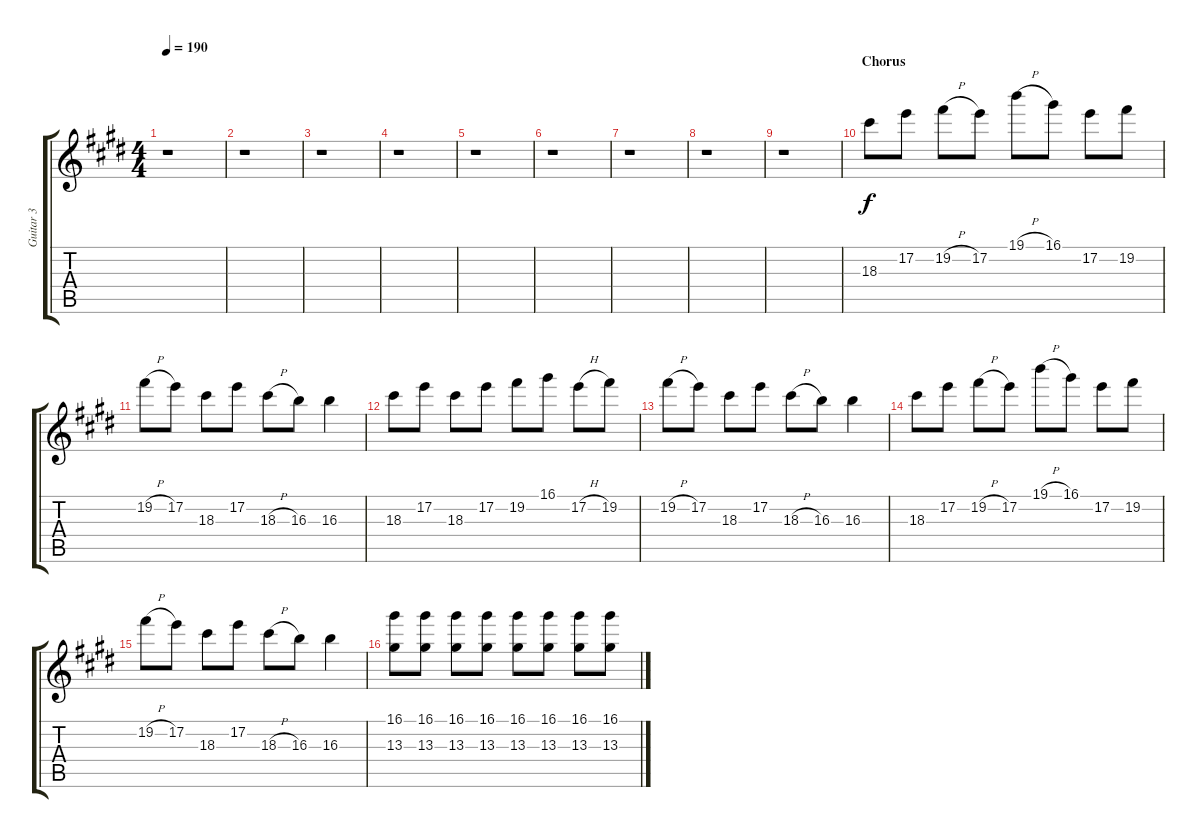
\track ("Guitar 3" "Guitar 3") {instrument distortionguitar}
\staff {score tabs}
\tuning (E4 B3 G3 D3 A2 E2) {hide}
\ts (4 4)
\tempo 190
\clef g2
\ks e
r.1{dy f} |
r.1 |
r.1 |
r.1 |
r.1 |
r.1 |
r.1 |
r.1 |
r.1 |
\section ("" "Chorus")
18.3.8 17.2.8 19.2{h}.8 17.2.8 19.1{h}.8 16.1.8 17.2.8 19.2.8 |
19.2{h}.8 17.2.8 18.3.8 17.2.8 18.3{h}.8 16.3.8 16.3.4 |
18.3.8 17.2.8 18.3.8 17.2.8 19.2.8 16.1.8 17.2{h}.8 19.2.8 |
19.2{h}.8 17.2.8 18.3.8 17.2.8 18.3{h}.8 16.3.8 16.3.4 |
18.3.8 17.2.8 19.2{h}.8 17.2.8 19.1{h}.8 16.1.8 17.2.8 19.2.8 |
19.2{h}.8 17.2.8 18.3.8 17.2.8 18.3{h}.8 16.3.8 16.3.4 |
(16.1 13.3).8 (16.1 13.3).8 (16.1 13.3).8 (16.1 13.3).8 (16.1 13.3).8 (16.1 13.3).8 (16.1 13.3).8 (16.1 13.3).8
